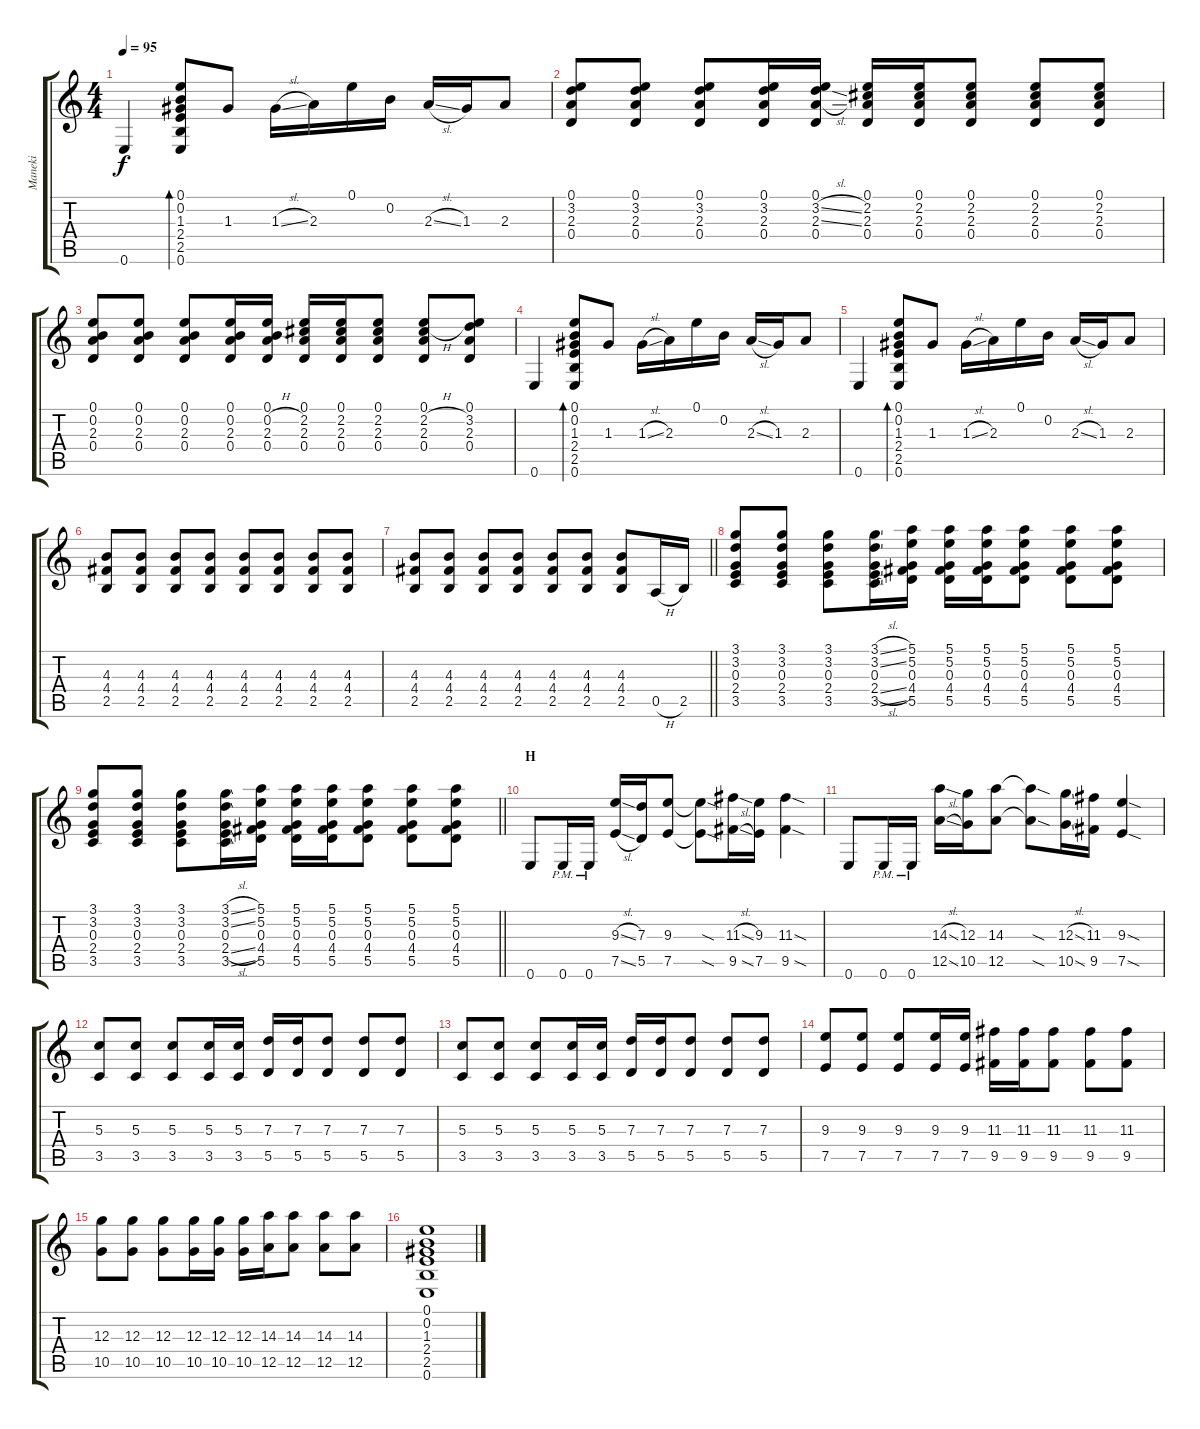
\track ("Maneki" "Maneki") {instrument overdrivenguitar}
\staff {score tabs}
\tuning (E4 B3 G3 D3 A2 E2) {hide}
\ts (4 4)
\tempo 95
\clef g2
\ks c
0.6.4{dy f} (0.1 0.2 1.3 2.4 2.5 0.6).8{bd 240} 1.3.8 1.3{sl}.16 2.3.16 0.1.16 0.2.16 2.3{sl}.16 1.3.16 2.3.8 |
(0.1 3.2 2.3 0.4).8 (0.1 3.2 2.3 0.4).8 (0.1 3.2 2.3 0.4).8 (0.1 3.2 2.3 0.4).16 (0.1 3.2{sl} 2.3{sl} 0.4).16 (0.1 2.2 2.3 0.4).16 (0.1 2.2 2.3 0.4).16 (0.1 2.2 2.3 0.4).8 (0.1 2.2 2.3 0.4).8 (0.1 2.2 2.3 0.4).8 |
(0.1 0.2 2.3 0.4).8 (0.1 0.2 2.3 0.4).8 (0.1 0.2 2.3 0.4).8 (0.1 0.2 2.3 0.4).16 (0.1 0.2{h} 2.3 0.4).16 (0.1 2.2 2.3 0.4).16 (0.1 2.2 2.3 0.4).16 (0.1 2.2 2.3 0.4).8 (0.1 2.2{h} 2.3 0.4).8 (0.1 3.2 2.3 0.4).8 |
0.6.4 (0.1 0.2 1.3 2.4 2.5 0.6).8{bd 240} 1.3.8 1.3{sl}.16 2.3.16 0.1.16 0.2.16 2.3{sl}.16 1.3.16 2.3.8 |
0.6.4 (0.1 0.2 1.3 2.4 2.5 0.6).8{bd 240} 1.3.8 1.3{sl}.16 2.3.16 0.1.16 0.2.16 2.3{sl}.16 1.3.16 2.3.8 |
(4.3 4.4 2.5).8 (4.3 4.4 2.5).8 (4.3 4.4 2.5).8 (4.3 4.4 2.5).8 (4.3 4.4 2.5).8 (4.3 4.4 2.5).8 (4.3 4.4 2.5).8 (4.3 4.4 2.5).8 |
\barLineRight lightlight
(4.3 4.4 2.5).8 (4.3 4.4 2.5).8 (4.3 4.4 2.5).8 (4.3 4.4 2.5).8 (4.3 4.4 2.5).8 (4.3 4.4 2.5).8 (4.3 4.4 2.5).8 0.5{h}.16 2.5.16 |
(3.1 3.2 0.3 2.4 3.5).8 (3.1 3.2 0.3 2.4 3.5).8 (3.1 3.2 0.3 2.4 3.5).8 (3.1{sl} 3.2{sl} 0.3 2.4{sl} 3.5{sl}).16 (5.1 5.2 0.3 4.4 5.5).16 (5.1 5.2 0.3 4.4 5.5).16 (5.1 5.2 0.3 4.4 5.5).16 (5.1 5.2 0.3 4.4 5.5).8 (5.1 5.2 0.3 4.4 5.5).8 (5.1 5.2 0.3 4.4 5.5).8 |
\barLineRight lightlight
(3.1 3.2 0.3 2.4 3.5).8 (3.1 3.2 0.3 2.4 3.5).8 (3.1 3.2 0.3 2.4 3.5).8 (3.1{sl} 3.2{sl} 0.3 2.4{sl} 3.5{sl}).16 (5.1 5.2 0.3 4.4 5.5).16 (5.1 5.2 0.3 4.4 5.5).16 (5.1 5.2 0.3 4.4 5.5).16 (5.1 5.2 0.3 4.4 5.5).8 (5.1 5.2 0.3 4.4 5.5).8 (5.1 5.2 0.3 4.4 5.5).8 |
\section ("" "H")
0.6.8 0.6{pm}.16 0.6{pm}.16 (9.3{sl} 7.5{sl}).16 (7.3 5.5).16 (9.3 7.5).8 (9.3{sod t} 7.5{sod t}).8 (11.3{sl} 9.5{sl}).16 (9.3 7.5).16 (11.3{sod} 9.5{sod}).4 |
0.6.8 0.6{pm}.16 0.6{pm}.16 (14.3{sl} 12.5{sl}).16 (12.3 10.5).16 (14.3 12.5).8 (14.3{sod t} 12.5{sod t}).8 (12.3{sl} 10.5{sl}).16 (11.3 9.5).16 (9.3{sod} 7.5{sod}).4 |
(5.3 3.5).8 (5.3 3.5).8 (5.3 3.5).8 (5.3 3.5).16 (5.3 3.5).16 (7.3 5.5).16 (7.3 5.5).16 (7.3 5.5).8 (7.3 5.5).8 (7.3 5.5).8 |
(5.3 3.5).8 (5.3 3.5).8 (5.3 3.5).8 (5.3 3.5).16 (5.3 3.5).16 (7.3 5.5).16 (7.3 5.5).16 (7.3 5.5).8 (7.3 5.5).8 (7.3 5.5).8 |
(9.3 7.5).8 (9.3 7.5).8 (9.3 7.5).8 (9.3 7.5).16 (9.3 7.5).16 (11.3 9.5).16 (11.3 9.5).16 (11.3 9.5).8 (11.3 9.5).8 (11.3 9.5).8 |
(12.3 10.5).8 (12.3 10.5).8 (12.3 10.5).8 (12.3 10.5).16 (12.3 10.5).16 (12.3 10.5).16 (14.3 12.5).16 (14.3 12.5).8 (14.3 12.5).8 (14.3 12.5).8 |
(0.1 0.2 1.3 2.4 2.5 0.6).1
